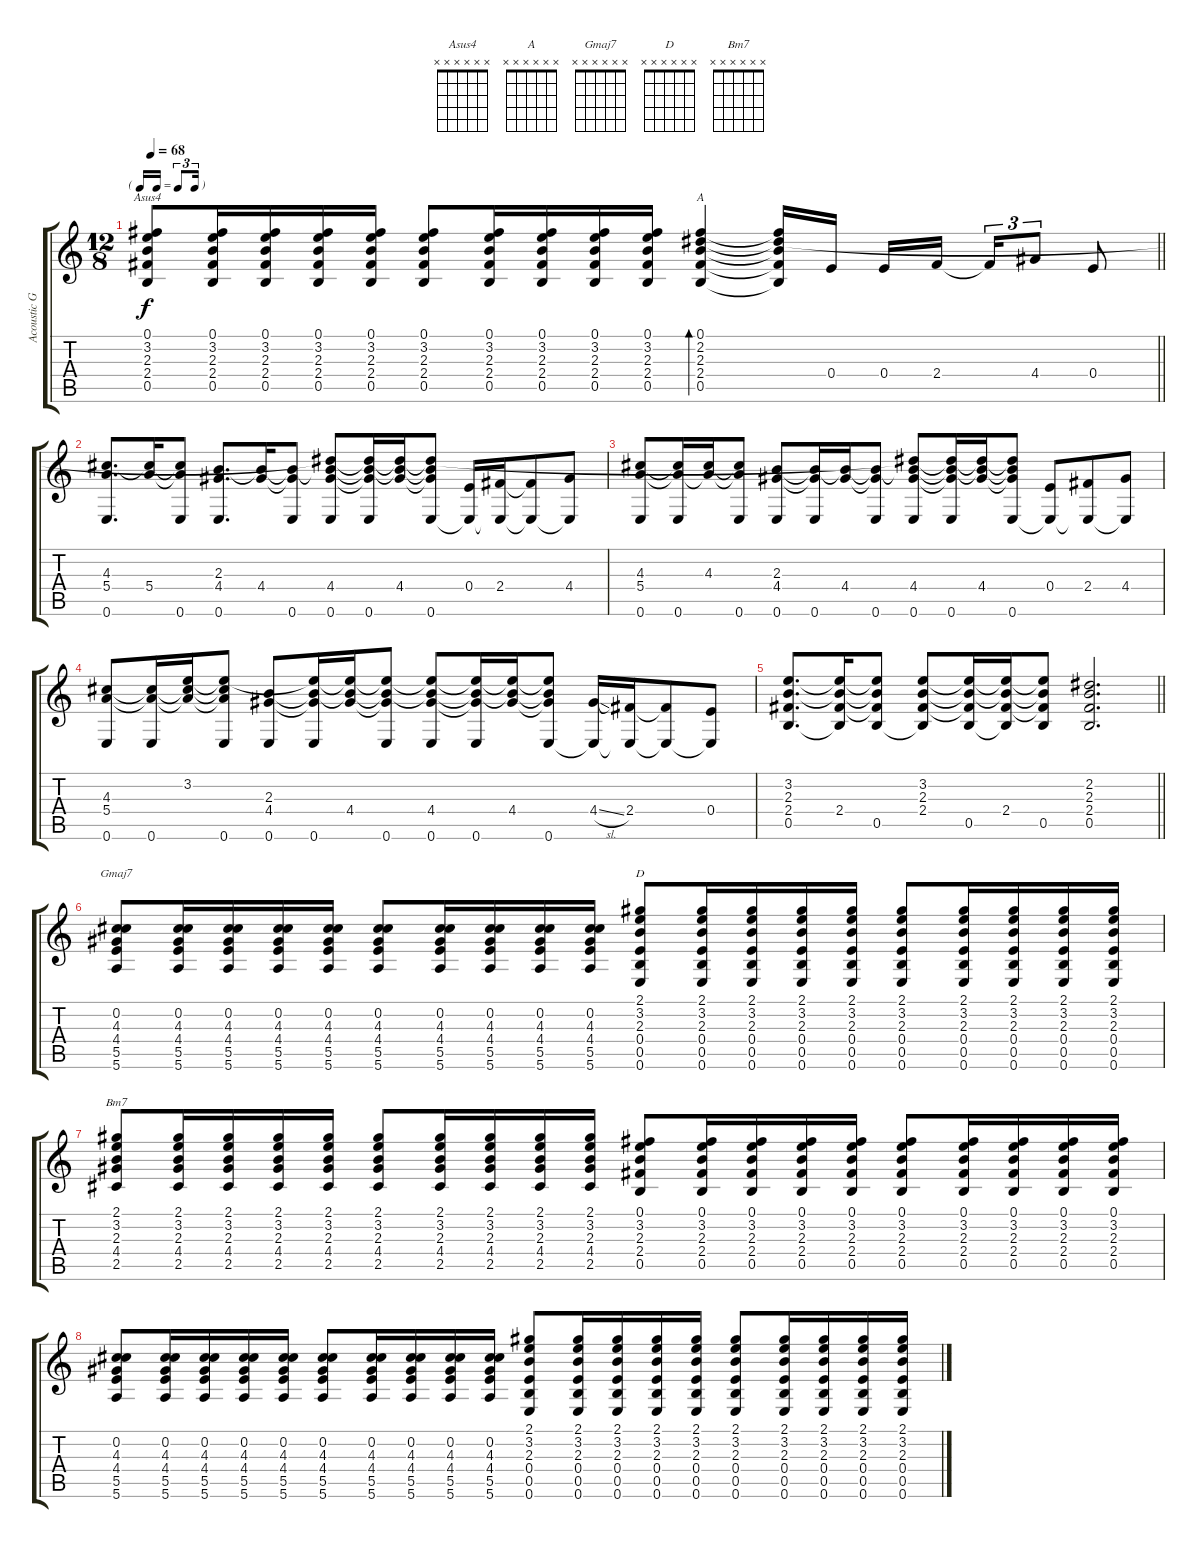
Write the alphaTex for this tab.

\track ("Acoustic Guitar 1" "Acoustic G") {instrument acousticguitarsteel}
\staff {score tabs}
\tuning (Gb4 Db4 A3 E3 B2 E2) {hide}
\chord ("Asus4" x x x x x x)
\chord ("A" x x x x x x)
\chord ("Gmaj7" x x x x x x)
\chord ("D" x x x x x x)
\chord ("Bm7" x x x x x x)
\ts (12 8)
\tf triplet16th
\tempo 68
\clef g2
\barLineRight lightlight
\ks c
(0.1 3.2 2.3 2.4 0.5).8{ch "Asus4" dy f} (0.1 3.2 2.3 2.4 0.5).16 (0.1 3.2 2.3 2.4 0.5).16 (0.1 3.2 2.3 2.4 0.5).16 (0.1 3.2 2.3 2.4 0.5).16 (0.1 3.2 2.3 2.4 0.5).8 (0.1 3.2 2.3 2.4 0.5).16 (0.1 3.2 2.3 2.4 0.5).16 (0.1 3.2 2.3 2.4 0.5).16 (0.1 3.2 2.3 2.4 0.5).16 (0.1 2.2 2.3 2.4 0.5).4{bd 120 ch "A"} (0.1{t} 2.2{t} 2.3{t} 2.4{t} 0.5{t}).16 0.4.16 0.4.16 2.4.16{beam splitsecondary} 2.4{t}.16{tu (3 2)} 4.4.8{tu (3 2)} 0.4.8 |
(4.3 5.4 0.6).8{d} (4.3{t} 5.4).16 (4.3{t} 5.4{t} 0.6).8 (2.3 4.4 0.6).8{d} (2.3{t} 4.4).16 (2.3{t} 4.4{t} 0.6).8 (2.2{t} 2.3{t} 4.4 0.6).8 (2.2{t} 2.3{t} 4.4{t} 0.6).16 (2.2{t} 2.3{t} 4.4).16 (2.2{t} 2.3{t} 4.4{t} 0.6).8 (0.4 0.6{t}).16 (2.4 0.6{t}).16 (2.4{t} 0.6{t}).8 (4.4 0.6{t}).8 |
(4.3 5.4 0.6).8 (4.3{t} 5.4{t} 0.6).16 (4.3 5.4{t}).16 (4.3{t} 5.4{t} 0.6).8 (2.3 4.4 0.6).8 (2.3{t} 4.4{t} 0.6).16 (2.3{t} 4.4).16 (2.3{t} 4.4{t} 0.6).8 (2.2{t} 2.3{t} 4.4 0.6).8 (2.2{t} 2.3{t} 4.4{t} 0.6).16 (2.2{t} 2.3{t} 4.4).16 (2.2{t} 2.3{t} 4.4{t} 0.6).8 (0.4 0.6{t}).8 (2.4 0.6{t}).8 (4.4 0.6{t}).8 |
(4.3 5.4 0.6).8 (4.3{t} 5.4{t} 0.6).16 (3.2 4.3{t} 5.4{t}).16 (3.2{t} 4.3{t} 5.4{t} 0.6).8 (2.3 4.4 0.6).8 (3.2{t} 2.3{t} 4.4{t} 0.6).16 (3.2{t} 2.3{t} 4.4).16 (3.2{t} 2.3{t} 4.4{t} 0.6).8 (3.2{t} 2.3{t} 4.4 0.6).8 (3.2{t} 2.3{t} 4.4{t} 0.6).16 (3.2{t} 2.3{t} 4.4).16 (3.2{t} 2.3{t} 4.4{t} 0.6).8 (4.4{sl} 0.6{t}).16 (2.4 0.6{t}).16 (2.4{t} 0.6{t}).8 (0.4 0.6{t}).8 |
\barLineRight lightlight
(3.2 2.3 2.4 0.5).8{d} (3.2{t} 2.3{t} 2.4 0.5{t}).16 (3.2{t} 2.3{t} 2.4{t} 0.5).8 (3.2 2.3 2.4 0.5{t}).8 (3.2{t} 2.3{t} 2.4{t} 0.5).16 (3.2{t} 2.3{t} 2.4 0.5{t}).16 (3.2{t} 2.3{t} 2.4{t} 0.5).8 (2.2 2.3 2.4 0.5).2{d} |
(0.2 4.3 4.4 5.5 5.6).8{ch "Gmaj7"} (0.2 4.3 4.4 5.5 5.6).16 (0.2 4.3 4.4 5.5 5.6).16 (0.2 4.3 4.4 5.5 5.6).16 (0.2 4.3 4.4 5.5 5.6).16 (0.2 4.3 4.4 5.5 5.6).8 (0.2 4.3 4.4 5.5 5.6).16 (0.2 4.3 4.4 5.5 5.6).16 (0.2 4.3 4.4 5.5 5.6).16 (0.2 4.3 4.4 5.5 5.6).16 (2.1 3.2 2.3 0.4 0.5 0.6).8{ch "D"} (2.1 3.2 2.3 0.4 0.5 0.6).16 (2.1 3.2 2.3 0.4 0.5 0.6).16 (2.1 3.2 2.3 0.4 0.5 0.6).16 (2.1 3.2 2.3 0.4 0.5 0.6).16 (2.1 3.2 2.3 0.4 0.5 0.6).8 (2.1 3.2 2.3 0.4 0.5 0.6).16 (2.1 3.2 2.3 0.4 0.5 0.6).16 (2.1 3.2 2.3 0.4 0.5 0.6).16 (2.1 3.2 2.3 0.4 0.5 0.6).16 |
(2.1 3.2 2.3 4.4 2.5).8{ch "Bm7"} (2.1 3.2 2.3 4.4 2.5).16 (2.1 3.2 2.3 4.4 2.5).16 (2.1 3.2 2.3 4.4 2.5).16 (2.1 3.2 2.3 4.4 2.5).16 (2.1 3.2 2.3 4.4 2.5).8 (2.1 3.2 2.3 4.4 2.5).16 (2.1 3.2 2.3 4.4 2.5).16 (2.1 3.2 2.3 4.4 2.5).16 (2.1 3.2 2.3 4.4 2.5).16 (0.1 3.2 2.3 2.4 0.5).8 (0.1 3.2 2.3 2.4 0.5).16 (0.1 3.2 2.3 2.4 0.5).16 (0.1 3.2 2.3 2.4 0.5).16 (0.1 3.2 2.3 2.4 0.5).16 (0.1 3.2 2.3 2.4 0.5).8 (0.1 3.2 2.3 2.4 0.5).16 (0.1 3.2 2.3 2.4 0.5).16 (0.1 3.2 2.3 2.4 0.5).16 (0.1 3.2 2.3 2.4 0.5).16 |
(0.2 4.3 4.4 5.5 5.6).8 (0.2 4.3 4.4 5.5 5.6).16 (0.2 4.3 4.4 5.5 5.6).16 (0.2 4.3 4.4 5.5 5.6).16 (0.2 4.3 4.4 5.5 5.6).16 (0.2 4.3 4.4 5.5 5.6).8 (0.2 4.3 4.4 5.5 5.6).16 (0.2 4.3 4.4 5.5 5.6).16 (0.2 4.3 4.4 5.5 5.6).16 (0.2 4.3 4.4 5.5 5.6).16 (2.1 3.2 2.3 0.4 0.5 0.6).8 (2.1 3.2 2.3 0.4 0.5 0.6).16 (2.1 3.2 2.3 0.4 0.5 0.6).16 (2.1 3.2 2.3 0.4 0.5 0.6).16 (2.1 3.2 2.3 0.4 0.5 0.6).16 (2.1 3.2 2.3 0.4 0.5 0.6).8 (2.1 3.2 2.3 0.4 0.5 0.6).16 (2.1 3.2 2.3 0.4 0.5 0.6).16 (2.1 3.2 2.3 0.4 0.5 0.6).16 (2.1 3.2 2.3 0.4 0.5 0.6).16
